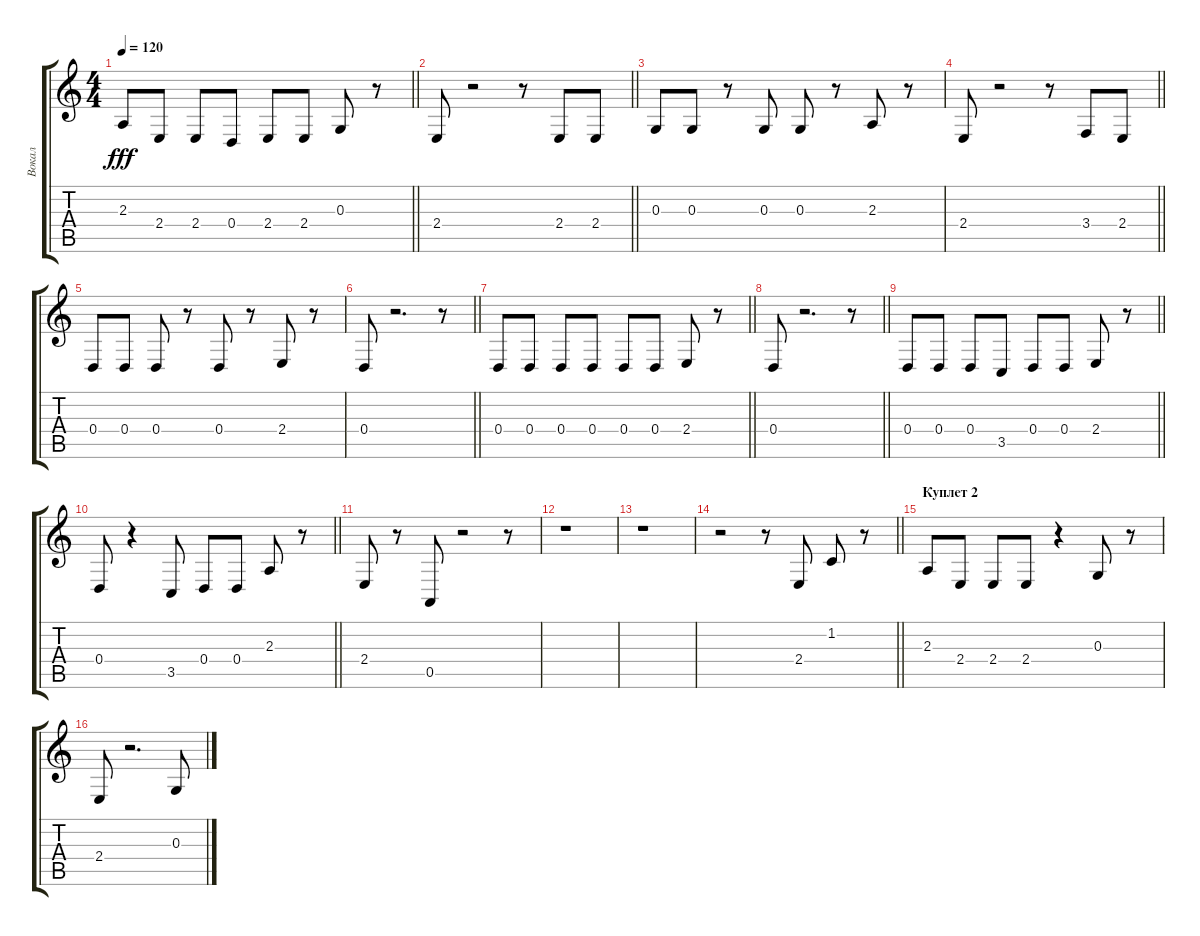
\track ("Вокал" "Вокал") {solo instrument fx4atmosphere}
\staff {score tabs}
\tuning (E4 B3 G3 D3 A2 E2) {hide}
\ts (4 4)
\tempo 120
\clef g2
\barLineRight lightlight
\ks c
2.3.8{dy fff} 2.4.8 2.4.8 0.4.8 2.4.8 2.4.8 0.3.8 r.8 |
\barLineRight lightlight
2.4.8 r.2 r.8 2.4.8 2.4.8 |
0.3.8 0.3.8 r.8 0.3.8 0.3.8 r.8 2.3.8 r.8 |
\barLineRight lightlight
2.4.8 r.2 r.8 3.4.8 2.4.8 |
0.4.8 0.4.8 0.4.8 r.8 0.4.8 r.8 2.4.8 r.8 |
\barLineRight lightlight
0.4.8 r.2{d} r.8 |
\barLineRight lightlight
0.4.8 0.4.8 0.4.8 0.4.8 0.4.8 0.4.8 2.4.8 r.8 |
\barLineRight lightlight
0.4.8 r.2{d} r.8 |
\barLineRight lightlight
0.4.8 0.4.8 0.4.8 3.5.8 0.4.8 0.4.8 2.4.8 r.8 |
\barLineRight lightlight
0.4.8 r.4 3.5.8 0.4.8 0.4.8 2.3.8 r.8 |
2.4.8 r.8 0.5.8 r.2 r.8 |
r.1 |
r.1 |
\barLineRight lightlight
r.2 r.8 2.4.8 1.2.8 r.8 |
\section ("" "Куплет 2")
2.3.8 2.4.8 2.4.8 2.4.8 r.4 0.3.8 r.8 |
2.4.8 r.2{d} 0.3.8
